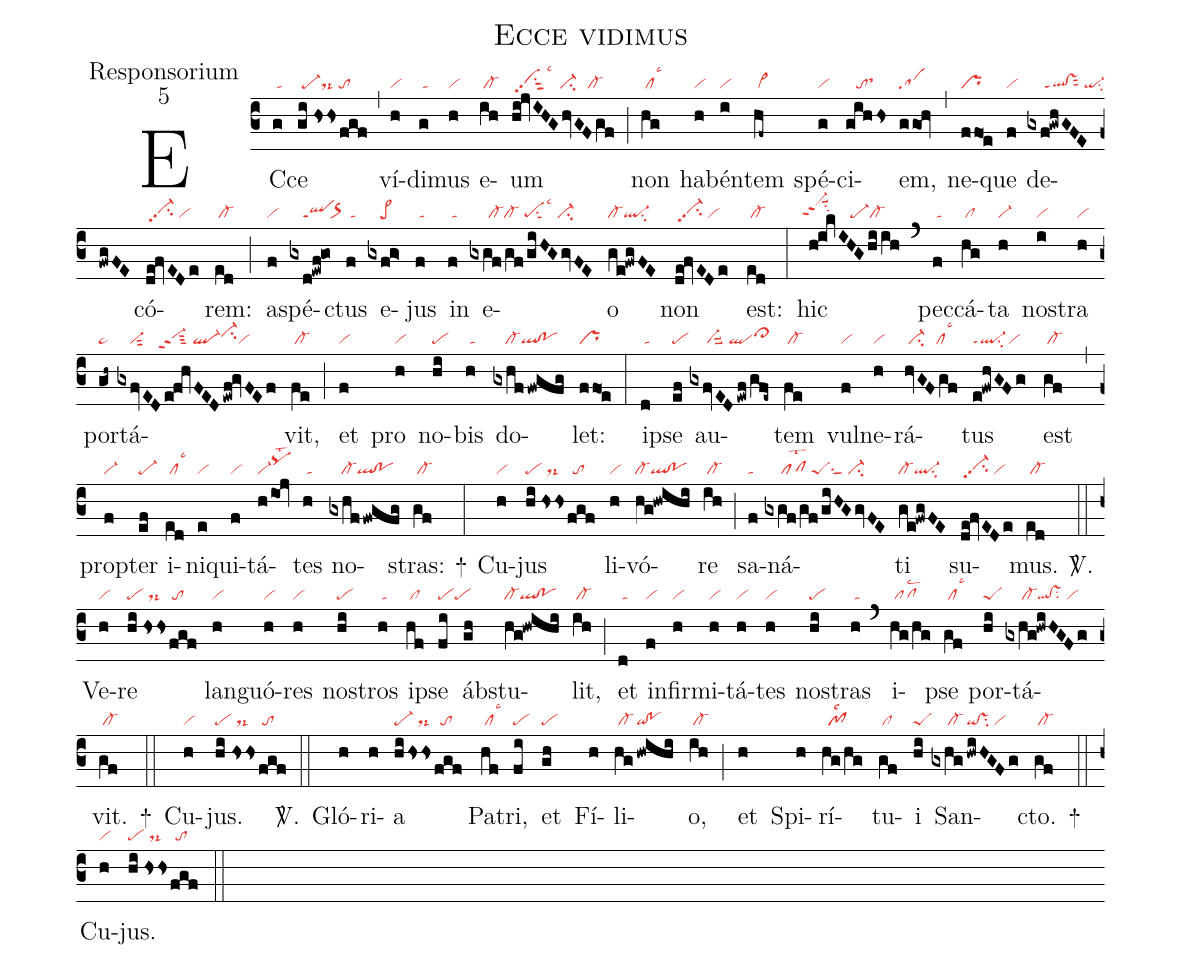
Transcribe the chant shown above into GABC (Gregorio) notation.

name:Ecce vidimus ;
office-part:Responsorium;
mode:5;
nabc-lines: 1;
%%
(c3)
EC(g|/ta)ce(gi//hshs/fgf|/pe-ds-/to) (,)
ví(h|vi)di(g|/ta)mus(h|vi) e(ih|/cl-)um(hi!jvIHG/hvGFgf|/vihhpp2su1sut2lsc3//ci-///cl-) (;)
non(hg|/cllsc3) ha(h|vi)bén(i|vi)tem(hf~|/cl~) spé(g|vi)ci(gihhs|///tosthi)em,(ggo!hv|sa) (,)
ne(ffo1e|pr)que(f|vi) de(gxf!gwhGFE/fwgFE|/////ql!vsppt1sut2/qi-su2)có(de!fvEDe|/vi-hhpp2su2/vi)rem:(ed|/cl-) (;)
a(f|vi)spé(gxd!ewf!go|////qlppt1``or>)ctus(f|/ta) e(gxfg>|////pe>)jus(f|/ta) in(f|/ta) e(gxgf/gf/giHG/gvFE|//////cl-cl-/pesu1sut1lsc3/ci-)o(ge!fwgFE|cl-ql-su2) non(de!fvEDe|/vi-hhpp2su2/vi) est:(ed|/cl-) (:)
hic(h!iqkIHG/hiih|``vi-hkppt2suu1su2//////pe-cl-) (`)
pec(f|/ta)cá(hg|/cl)ta(h|vi-) no(i|vi)stra(h|vi) por(gh~|pe~)tá(gxfvEDe!fqhFED/ewf!gvFEf|////vi-sut2////vi-hhppt2sut3/ql-ci-hivi)vit,(fe|/cl-) (;)
et(f|vi) pro(h|vi) no(hi|pe)bis(h|/ta) do(gxhf/fwgfg|////cl-ql!po)let:(ffo1e|pr) (:)
i(d|/ta)pse(ef|pe) au(gxfvED/ewf/gfe~|/////vi-suu2/qlci~hi)tem(fe|/cl-) vul(f|vi)ne(h|vi)rá(hvGFgf|/ci-///cllsc3)tus(e!fwhGFg|ql-ppt1su2vi) est(gf|/cl-) (,)
prop(f|vi-)ter(ef|pe-) i(ed|/cllsc3)ni(e|vi)qui(f|vi)tá(h/ioj|vi-pqhjlst2)tes(h|/ta) no(gxhffwgfg|////cl-ql!po)stras:(gf|/cl-) +(:)
Cu(h|vi)jus(hi//hshs/fgf|pe/ds-////to) li(h|vi)vó(hg!hwihi|cl-ql!po)re(ih|/cl-) (;)
sa(f|ta)ná(gxgf/gf/giHG/gvFE|/////pflst2/peSsu1sut1/ci-)ti(ge!fwgFE|cl-ql-su2) su(de!fvEDe|/vi-hhpp2su2/vi)mus.(ed|/cl-) <sp>V/</sp>.(::)
Ve(h|vi)re(hi//hshs/fgf|pe/ds-///to) lan(h|vi)guó(h|vi)res(h|vi) no(hi|pe)stros(h|/ta) i(hf|/cl)pse(fi|pepe) ábs(gh)tu(hg!hwihi|cl-ql!po)lit,(ih|/cl-) (;)
et(d|/ta) in(f|vi)fir(h|vi)mi(h|vi)tá(h|vi)tes(h|vi) no(hi|pe)stras(h|/ta) (`)
i(hg/hg|/pflsc2)pse(gf|/cllsc3) por(hi|peS)tá(gxhg!hwiHGFg|/////cl-ql!vssu2/vi)vit.(gf|/cl-) +(::)
Cu(h|vi)jus.(hi//hshs/fgf|pe/ds-////to) <sp>V/</sp>.(::)
Gló(h)ri(h)a(hi|pe-|/hss|///ds-|fgf|//to) Pa(hf|/cllsc3)tri,(fi|pe) et(gh|pe) Fí(h)li(hg|/cl-|!hwihi|qi!po)o,(ih|/cl-) (;)
et(h) Spi(h)rí(hg/hg|//pf1lsc2)tu(gf|/cl)i(hi|peS) San(gxhg|/////cl-|!hwiHGFg|qi!vssu2/vi)cto.(gf|/cl-) +(::)
Cu(h|vi)jus.(hi//hshs/fgf|pe/ds-////to) (::)
